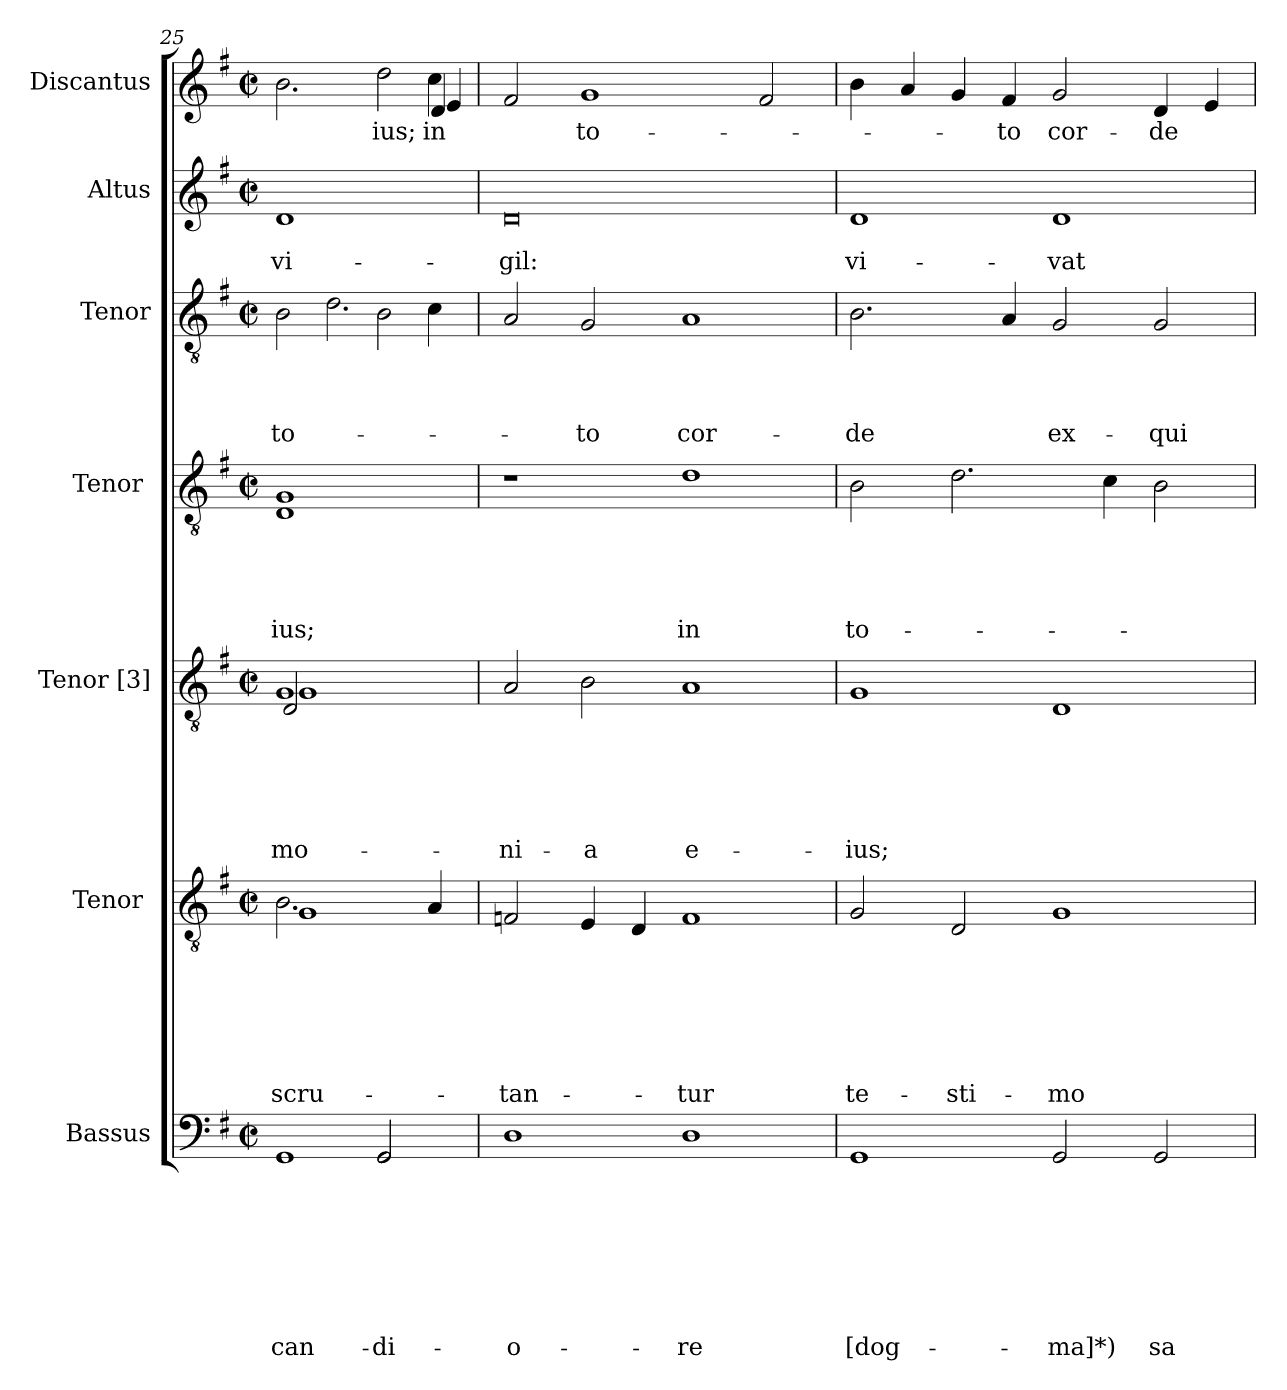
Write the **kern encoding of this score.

**kern	**text	**text	**text	**text	**text	**text	**text	**text	**kern	**text	**text	**text	**text	**text	**text	**text	**kern	**text	**text	**text	**text	**text	**text	**kern	**text	**text	**text	**text	**text	**kern	**text	**text	**text	**text	**kern	**text	**text	**kern	**text
*part7	*part7	*part7	*part7	*part7	*part7	*part7	*part7	*part7	*part6	*part6	*part6	*part6	*part6	*part6	*part6	*part6	*part5	*part5	*part5	*part5	*part5	*part5	*part5	*part4	*part4	*part4	*part4	*part4	*part4	*part3	*part3	*part3	*part3	*part3	*part2	*part2	*part2	*part1	*part1
*staff7	*staff7	*staff7	*staff7	*staff7	*staff7	*staff7	*staff7	*staff7	*staff6	*staff6	*staff6	*staff6	*staff6	*staff6	*staff6	*staff6	*staff5	*staff5	*staff5	*staff5	*staff5	*staff5	*staff5	*staff4	*staff4	*staff4	*staff4	*staff4	*staff4	*staff3	*staff3	*staff3	*staff3	*staff3	*staff2	*staff2	*staff2	*staff1	*staff1
*I"Bassus	*	*	*	*	*	*	*	*	*I"Tenor [4]	*	*	*	*	*	*	*	*I"Tenor [3]	*	*	*	*	*	*	*I"Tenor [2]	*	*	*	*	*	*I"Tenor	*	*	*	*	*I"Altus	*	*	*I"Discantus	*
*I'B	*	*	*	*	*	*	*	*	*I'T [4]	*	*	*	*	*	*	*	*I'T [3]	*	*	*	*	*	*	*I'T [2]	*	*	*	*	*	*I'T	*	*	*	*	*I'A	*	*	*I'D	*
*clefF4	*	*	*	*	*	*	*	*	*clefGv2	*	*	*	*	*	*	*	*clefGv2	*	*	*	*	*	*	*clefGv2	*	*	*	*	*	*clefGv2	*	*	*	*	*clefG2	*	*	*clefG2	*
*k[f#]	*	*	*	*	*	*	*	*	*k[f#]	*	*	*	*	*	*	*	*k[f#]	*	*	*	*	*	*	*k[f#]	*	*	*	*	*	*k[f#]	*	*	*	*	*k[f#]	*	*	*k[f#]	*
*G:	*	*	*	*	*	*	*	*	*G:	*	*	*	*	*	*	*	*G:	*	*	*	*	*	*	*G:	*	*	*	*	*	*G:	*	*	*	*	*G:	*	*	*G:	*
*M2/2	*	*	*	*	*	*	*	*	*M2/2	*	*	*	*	*	*	*	*M2/2	*	*	*	*	*	*	*M2/2	*	*	*	*	*	*M2/2	*	*	*	*	*M2/2	*	*	*M2/2	*
*met(c|)	*	*	*	*	*	*	*	*	*met(c|)	*	*	*	*	*	*	*	*met(c|)	*	*	*	*	*	*	*met(c|)	*	*	*	*	*	*met(c|)	*	*	*	*	*met(c|)	*	*	*met(c|)	*
=25	=25	=25	=25	=25	=25	=25	=25	=25	=25	=25	=25	=25	=25	=25	=25	=25	=25	=25	=25	=25	=25	=25	=25	=25	=25	=25	=25	=25	=25	=25	=25	=25	=25	=25	=25	=25	=25	=25	=25
!	!	!	!	!	!	!	!	!LO:LY:b	!	!	!	!	!	!	!	!LO:LY:b	!	!	!	!	!	!	!LO:LY:b	!	!	!	!	!	!	!	!	!	!	!	!	!	!	!	!
*^	*	*	*	*	*	*	*	*	*^	*	*	*	*	*	*	*	*^	*	*	*	*	*	*	*	*	*	*	*	*	*	*	*	*	*	*	*	*	*	*
*	*^	*	*	*	*	*	*	*	*	*	*	*	*	*	*	*	*	*	*	*	*	*	*	*	*	*	*	*	*	*	*	*	*	*	*	*	*	*	*	*	*	*
!	!	!	!	!	!	!	!	!	!	!	!	!	!	!	!	!	!	!	!	!	!	!	!	!	!	!	!LO:LY:b	!	!	!	!	!	!	!	!	!	!	!	!	!	!	!	!
*	*	*	*	*	*	*	*	*	*	*	*	*	*	*	*	*	*	*	*	*	*^	*	*	*	*	*	*	*	*	*	*	*	*	*	*	*	*	*	*	*	*	*	*
!	!	!	!	!	!	!	!	!	!	!	!	!	!	!	!	!	!	!	!	!	!	!	!	!	!	!	!	!LO:LY:b	!	!	!	!	!	!LO:LY:b	!	!	!	!	!LO:LY:b	!	!	!LO:LY:b	!	!
*	*	*	*	*	*	*	*	*	*	*	*	*	*	*	*	*	*	*	*	*	*	*	*	*	*	*	*	*	*	*	*	*	*	*	*^	*	*	*	*	*	*	*	*^	*
*	*	*	*	*	*	*	*	*	*	*	*	*	*	*	*	*	*	*	*	*	*	*	*	*	*	*	*	*	*	*	*	*	*	*	*	*^	*	*	*	*	*	*	*	*	*^	*
*	*	*	*	*	*	*	*	*	*	*	*	*	*	*	*	*	*	*	*	*	*	*	*	*	*	*	*	*	*	*	*	*	*	*	*	*	*	*	*	*	*	*	*	*	*	*	*^	*
1GG	2ryy	2ryy	.	.	.	.	.	.	.	can-	2.B\	1G	.	.	.	.	.	.	scru-	1G	2D/	1G	.	.	.	.	.	-mo-	1D 1G	.	.	.	.	-ius;	2B\	4ryy	2.ryy	.	.	.	to-	1d	.	-vi-	2.b\	2ryy	2.ryy	2.ryy	.
.	.	.	.	.	.	.	.	.	.	.	.	.	.	.	.	.	.	.	.	.	.	.	.	.	.	.	.	.	.	.	.	.	.	.	.	2.d\	.	.	.	.	.	.	.	.	.	.	.	.	.
!	!	!	!	!	!	!	!	!	!	!LO:LY:b	!	!	!	!	!	!	!	!	!	!	!	!	!	!	!	!	!	!	!	!	!	!	!	!	!	!	!	!	!	!	!	!	!	!	!	!	!	!	!
!	!	!	!	!	!	!	!	!	!	!LO:LY:b	!	!	!	!	!	!	!	!	!	!	!	!	!	!	!	!	!	!	!	!	!	!	!	!	!	!	!	!	!	!	!	!	!	!	!	!	!	!	!LO:LY:b
.	2GG/	2GG/	.	.	.	.	.	.	.	-di-	.	.	.	.	.	.	.	.	.	.	2ryy	.	.	.	.	.	.	.	.	.	.	.	.	.	2B\	.	.	.	.	.	.	.	.	.	.	2dd\	.	.	-ius;
!	!	!	!	!	!	!	!	!	!	!	!	!	!	!	!	!	!	!	!	!	!	!	!	!	!	!	!	!	!	!	!	!	!	!	!	!	!	!	!	!	!	!	!	!	!	!	!	!	!LO:LY:b
.	.	.	.	.	.	.	.	.	.	.	4A/	.	.	.	.	.	.	.	.	.	.	.	.	.	.	.	.	.	.	.	.	.	.	.	.	.	4c\	.	.	.	.	.	.	.	4cc\	.	4d/	4e/	in
*v	*v	*v	*	*	*	*	*	*	*	*	*	*	*	*	*	*	*	*	*	*v	*v	*v	*	*	*	*	*	*	*	*	*	*	*	*	*	*	*	*	*	*	*	*	*	*	*	*	*	*	*
*	*	*	*	*	*	*	*	*	*v	*v	*	*	*	*	*	*	*	*	*	*	*	*	*	*	*	*	*	*	*	*	*	*	*	*	*	*	*	*	*	*	*	*	*	*	*
!!LO:LB:g=z
=26	=26	=26	=26	=26	=26	=26	=26	=26	=26	=26	=26	=26	=26	=26	=26	=26	=26	=26	=26	=26	=26	=26	=26	=26	=26	=26	=26	=26	=26	=26	=26	=26	=26	=26	=26	=26	=26	=26	=26	=26	=26	=26	=26	=26
!	!	!	!	!	!	!	!	!LO:LY:b	!	!	!	!	!	!	!	!LO:LY:b	!	!	!	!	!	!	!LO:LY:b	!	!	!	!	!	!	!	!	!	!	!	!	!	!	!	!LO:LY:b	!	!	!	!	!
*	*	*	*	*	*	*	*	*	*	*	*	*	*	*	*	*	*	*	*	*	*	*	*	*	*	*	*	*	*	*v	*v	*v	*	*	*	*	*	*	*	*v	*v	*v	*v	*
1D	.	.	.	.	.	.	.	-o-	2F/	.	.	.	.	.	.	-tan-	2A/	.	.	.	.	.	-ni-	1r	.	.	.	.	.	2A/	.	.	.	.	0d	.	-gil:	2f#/	.
!	!	!	!	!	!	!	!	!	!	!	!	!	!	!	!	!	!	!	!	!	!	!	!LO:LY:b	!	!	!	!	!	!	!	!	!	!	!LO:LY:b	!	!	!	!	!LO:LY:b
.	.	.	.	.	.	.	.	.	4E/	.	.	.	.	.	.	.	2B\	.	.	.	.	.	-a	.	.	.	.	.	.	2G/	.	.	.	-to	.	.	.	1g	to-
.	.	.	.	.	.	.	.	.	4D/	.	.	.	.	.	.	.	.	.	.	.	.	.	.	.	.	.	.	.	.	.	.	.	.	.	.	.	.	.	.
!	!	!	!	!	!	!	!	!LO:LY:b	!	!	!	!	!	!	!	!LO:LY:b	!	!	!	!	!	!	!LO:LY:b:rj	!	!	!	!	!	!LO:LY:b	!	!	!	!	!LO:LY:b	!	!	!	!	!
1D	.	.	.	.	.	.	.	-re	1F	.	.	.	.	.	.	-tur	1A	.	.	.	.	.	e-	1d	.	.	.	.	in	1A	.	.	.	cor-	.	.	.	.	.
.	.	.	.	.	.	.	.	.	.	.	.	.	.	.	.	.	.	.	.	.	.	.	.	.	.	.	.	.	.	.	.	.	.	.	.	.	.	2f#/	.
=27	=27	=27	=27	=27	=27	=27	=27	=27	=27	=27	=27	=27	=27	=27	=27	=27	=27	=27	=27	=27	=27	=27	=27	=27	=27	=27	=27	=27	=27	=27	=27	=27	=27	=27	=27	=27	=27	=27	=27
!	!	!	!	!	!	!	!	!LO:LY:b	!	!	!	!	!	!	!	!LO:LY:b	!	!	!	!	!	!	!LO:LY:b	!	!	!	!	!	!LO:LY:b	!	!	!	!	!LO:LY:b	!	!	!LO:LY:b	!	!
1GG	.	.	.	.	.	.	.	[dog-	2G/	.	.	.	.	.	.	te-	1G	.	.	.	.	.	-ius;	2B\	.	.	.	.	to-	2.B\	.	.	.	-de	1d	.	vi-	4b\	.
.	.	.	.	.	.	.	.	.	.	.	.	.	.	.	.	.	.	.	.	.	.	.	.	.	.	.	.	.	.	.	.	.	.	.	.	.	.	4a/	.
!	!	!	!	!	!	!	!	!	!	!	!	!	!	!	!	!LO:LY:b	!	!	!	!	!	!	!	!	!	!	!	!	!	!	!	!	!	!	!	!	!	!	!
.	.	.	.	.	.	.	.	.	2D/	.	.	.	.	.	.	-sti-	.	.	.	.	.	.	.	2.d\	.	.	.	.	.	.	.	.	.	.	.	.	.	4g/	.
!	!	!	!	!	!	!	!	!	!	!	!	!	!	!	!	!	!	!	!	!	!	!	!	!	!	!	!	!	!	!	!	!	!	!	!	!	!	!	!LO:LY:b
.	.	.	.	.	.	.	.	.	.	.	.	.	.	.	.	.	.	.	.	.	.	.	.	.	.	.	.	.	.	4A/	.	.	.	.	.	.	.	4f#/	-to
!	!	!	!	!	!	!	!	!LO:LY:b	!	!	!	!	!	!	!	!LO:LY:b	!	!	!	!	!	!	!	!	!	!	!	!	!	!	!	!	!	!LO:LY:b	!	!	!LO:LY:b	!	!LO:LY:b
2GG/	.	.	.	.	.	.	.	-ma]*)	1G	.	.	.	.	.	.	-mo-	1D	.	.	.	.	.	.	.	.	.	.	.	.	2G/	.	.	.	ex-	1d	.	-vat	2g/	cor-
.	.	.	.	.	.	.	.	.	.	.	.	.	.	.	.	.	.	.	.	.	.	.	.	4c\	.	.	.	.	.	.	.	.	.	.	.	.	.	.	.
!	!	!	!	!	!	!	!	!LO:LY:b	!	!	!	!	!	!	!	!	!	!	!	!	!	!	!	!	!	!	!	!	!	!	!	!	!	!LO:LY:b	!	!	!	!	!LO:LY:b
2GG/	.	.	.	.	.	.	.	sa-	.	.	.	.	.	.	.	.	.	.	.	.	.	.	.	2B\	.	.	.	.	.	2G/	.	.	.	-qui-	.	.	.	4d/	-de
.	.	.	.	.	.	.	.	.	.	.	.	.	.	.	.	.	.	.	.	.	.	.	.	.	.	.	.	.	.	.	.	.	.	.	.	.	.	4e/	.
=	=	=	=	=	=	=	=	=	=	=	=	=	=	=	=	=	=	=	=	=	=	=	=	=	=	=	=	=	=	=	=	=	=	=	=	=	=	=	=
*-	*-	*-	*-	*-	*-	*-	*-	*-	*-	*-	*-	*-	*-	*-	*-	*-	*-	*-	*-	*-	*-	*-	*-	*-	*-	*-	*-	*-	*-	*-	*-	*-	*-	*-	*-	*-	*-	*-	*-
